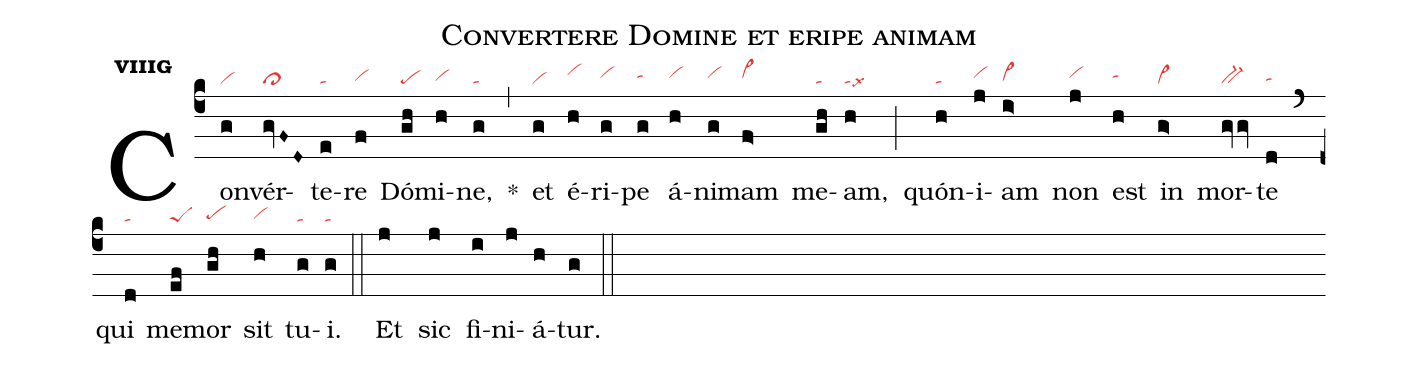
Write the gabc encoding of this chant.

name:Convertere Domine et eripe animam;
office-part:an;
mode:8g;
nabc-lines:1;
%%
initial-style: 1;
name: Convertere Domine et eripe animam;
mode: 8;
office-part: Antiphona;
annotation: Ant. ;
annotation: viii g;
nabc-lines: 1;
%%
(c4) Con(g|vi)vér(gvF~D~|cl>)te(e|ta)re(f|vihg) Dó(gh|pe)mi(h|vihg)ne,(g|ta) <sp>*</sp>(,) et(g|vi) é(h|vihi)ri(g|vihh)pe(g|tahh) á(h|vihh)ni(g|vihh)mam(f>|vi>hh) me(gh|ta)am,(h|talsx6) (;) quón(h|ta)i(j|vihh)am(i>|vi>hg) non(j|vihh) est(h|tahh) in(g>|vi>) mor(gvgv|bv-)te(d|tahg) (`) qui(d|ta) me(ef|peS)mor(gh|pehg) sit(h|vihg) tu(g|ta)i.(g|ta) (::)
<eu> Et(j) sic(j) fi(i)ni(j)á(h)tur.(g) </eu> (::)
